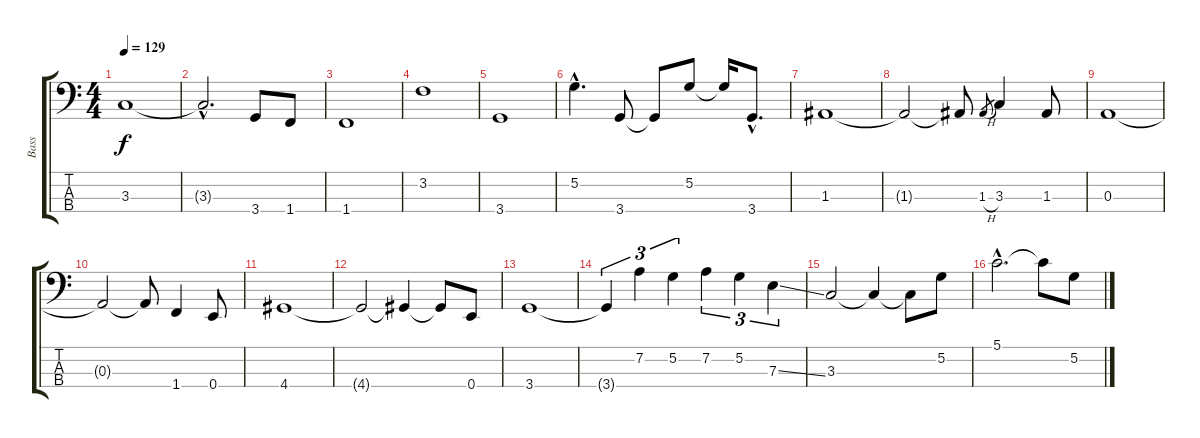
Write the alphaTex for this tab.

\track ("Bass" "Bass") {instrument electricbassfinger}
\staff {score tabs}
\tuning (G2 D2 A1 E1) {hide}
\ts (4 4)
\tempo 129
\clef f4
\ks c
3.3.1{dy f} |
3.3{hac t}.2{d} 3.4.8 1.4.8 |
1.4.1 |
3.2.1 |
3.4.1 |
5.2{hac}.4{d} 3.4.8 3.4{t}.8 5.2.8 5.2{t}.16 3.4{hac}.8{d} |
1.3.1 |
1.3{t}.2 1.3{t}.8 1.3{h}.8{gr} 3.3.4 1.3.8 |
0.3.1 |
0.3{t}.2 0.3{t}.8 1.4.4 0.4.8 |
4.4.1 |
4.4{t}.2 4.4{t}.4 4.4{t}.8 0.4.8 |
3.4.1 |
3.4{t}.4{tu (3 2)} 7.2.4{tu (3 2)} 5.2.4{tu (3 2)} 7.2.4{tu (3 2)} 5.2.4{tu (3 2)} 7.3{ss}.4{tu (3 2)} |
3.3.2 3.3{t}.4 3.3{t}.8 5.2.8 |
5.1{hac}.2{d} 5.1{t}.8 5.2.8
